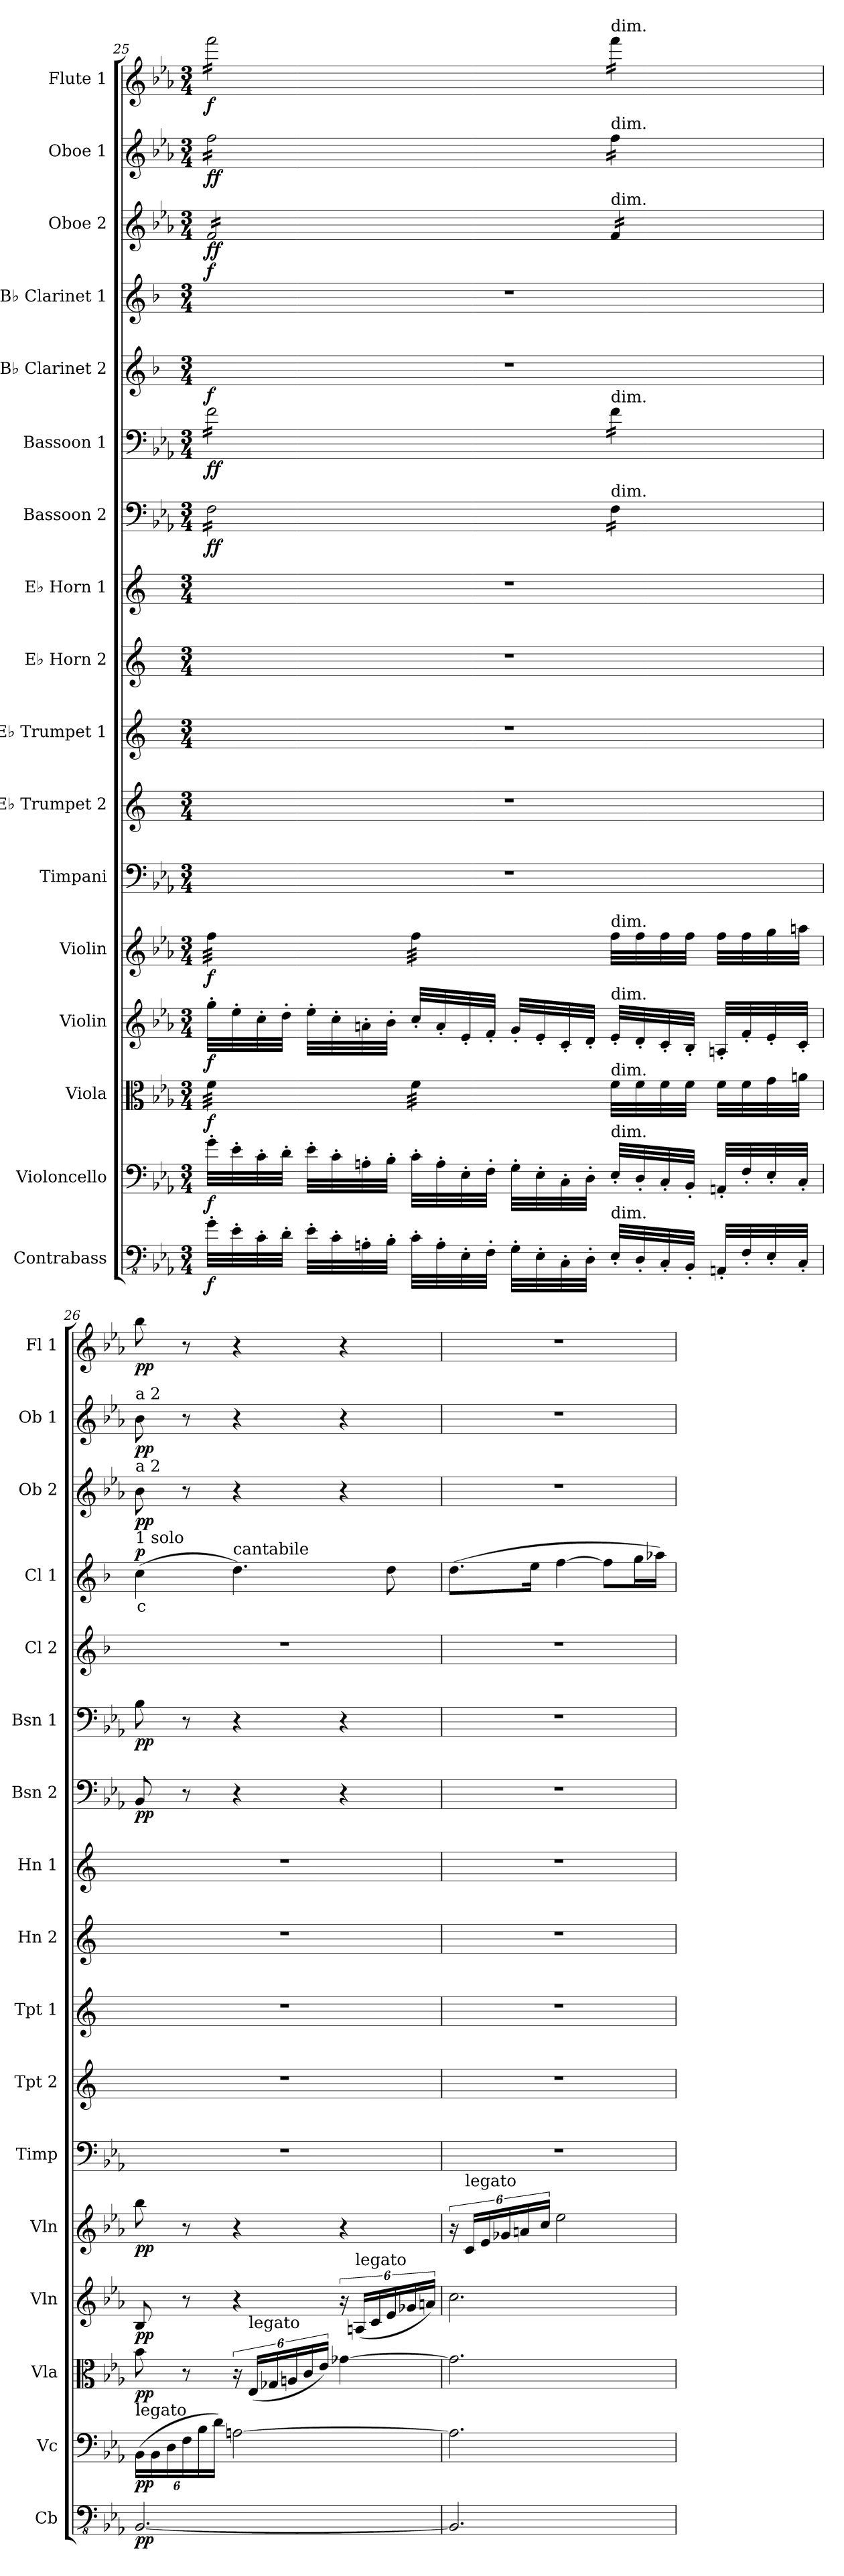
**kern	**dynam	**kern	**dynam	**kern	**dynam	**kern	**dynam	**kern	**dynam	**kern	**kern	**kern	**kern	**kern	**kern	**dynam	**kern	**dynam	**kern	**dynam	**kern	**text	**dynam	**kern	**dynam	**kern	**dynam	**kern	**dynam
*part17	*part17	*part16	*part16	*part15	*part15	*part14	*part14	*part13	*part13	*part12	*part11	*part10	*part9	*part8	*part7	*part7	*part6	*part6	*part5	*part5	*part4	*part4	*part4	*part3	*part3	*part2	*part2	*part1	*part1
*staff17	*staff17	*staff16	*staff16	*staff15	*staff15	*staff14	*staff14	*staff13	*staff13	*staff12	*staff11	*staff10	*staff9	*staff8	*staff7	*staff7	*staff6	*staff6	*staff5	*staff5	*staff4	*staff4	*staff4	*staff3	*staff3	*staff2	*staff2	*staff1	*staff1
*I"Contrabass	*	*I"Violoncello	*	*I"Viola	*	*I"Violin	*	*I"Violin	*	*I"Timpani	*I"E♭ Trumpet 2	*I"E♭ Trumpet 1	*I"E♭ Horn 2	*I"E♭ Horn 1	*I"Bassoon 2	*	*I"Bassoon 1	*	*I"B♭ Clarinet 2	*	*I"B♭ Clarinet 1	*	*	*I"Oboe 2	*	*I"Oboe 1	*	*I"Flute 1	*
*I'Cb	*	*I'Vc	*	*I'Vla	*	*I'Vln	*	*I'Vln	*	*I'Timp	*I'Tpt 2	*I'Tpt 1	*I'Hn 2	*I'Hn 1	*I'Bsn 2	*	*I'Bsn 1	*	*I'Cl 2	*	*I'Cl 1	*	*	*I'Ob 2	*	*I'Ob 1	*	*I'Fl 1	*
*clefFv4	*	*clefF4	*	*clefC3	*	*clefG2	*	*clefG2	*	*clefF4	*clefG2	*clefG2	*clefG2	*clefG2	*clefF4	*	*clefF4	*	*clefG2	*	*clefG2	*	*	*clefG2	*	*clefG2	*	*clefG2	*
*	*	*	*	*	*	*	*	*	*	*	*ITrd-2c-3	*ITrd-2c-3	*ITrd5c9	*ITrd5c9	*	*	*	*	*ITrd1c2	*	*ITrd1c2	*	*	*	*	*	*	*	*
*k[b-e-a-]	*	*k[b-e-a-]	*	*k[b-e-a-]	*	*k[b-e-a-]	*	*k[b-e-a-]	*	*k[b-e-a-]	*k[b-e-a-]	*k[b-e-a-]	*k[b-e-a-]	*k[b-e-a-]	*k[b-e-a-]	*	*k[b-e-a-]	*	*k[b-e-a-]	*	*k[b-e-a-]	*	*	*k[b-e-a-]	*	*k[b-e-a-]	*	*k[b-e-a-]	*
*M3/4	*	*M3/4	*	*M3/4	*	*M3/4	*	*M3/4	*	*M3/4	*M3/4	*M3/4	*M3/4	*M3/4	*M3/4	*	*M3/4	*	*M3/4	*	*M3/4	*	*	*M3/4	*	*M3/4	*	*M3/4	*
=25	=25	=25	=25	=25	=25	=25	=25	=25	=25	=25	=25	=25	=25	=25	=25	=25	=25	=25	=25	=25	=25	=25	=25	=25	=25	=25	=25	=25	=25
!	!LO:DY:b	!	!LO:DY:b	!	!LO:DY:b	!	!LO:DY:b	!	!LO:DY:b	!	!	!	!	!	!	!LO:DY:b	!	!	!	!	!	!	!	!	!	!	!	!	!
!	!	!	!	!	!	!	!	!	!	!	!	!	!	!	!	!LO:DY:n=1:b	!	!LO:DY:b	!	!	!	!	!	!	!	!	!	!	!
!	!	!	!	!	!	!	!	!	!	!	!	!	!	!	!	!	!	!LO:DY:n=1:b	!	!LO:DY:b	!	!	!LO:DY:b	!	!LO:DY:b	!	!	!	!
!	!	!	!	!	!	!	!	!	!	!	!	!	!	!	!	!	!	!	!	!	!	!	!	!	!LO:DY:n=1:b	!	!LO:DY:b	!	!
!	!	!	!	!	!	!	!	!	!	!	!	!	!	!	!	!	!	!	!	!	!	!	!	!	!	!	!LO:DY:n=1:b	!	!LO:DY:b
*	*	*	*	*tremolo	*	*	*	*	*	*	*	*	*	*	*	*	*	*	*	*	*	*	*	*	*	*	*	*	*
*	*	*	*	*	*	*	*	*tremolo	*	*	*	*	*	*	*	*	*	*	*	*	*	*	*	*	*	*	*	*	*
*	*	*	*	*	*	*	*	*	*	*	*	*	*	*	*tremolo	*	*	*	*	*	*	*	*	*	*	*	*	*	*
*	*	*	*	*	*	*	*	*	*	*	*	*	*	*	*	*	*tremolo	*	*	*	*	*	*	*	*	*	*	*	*
*	*	*	*	*	*	*	*	*	*	*	*	*	*	*	*	*	*	*	*	*	*	*	*	*tremolo	*	*	*	*	*
*	*	*	*	*	*	*	*	*	*	*	*	*	*	*	*	*	*	*	*	*	*	*	*	*	*	*tremolo	*	*	*
*	*	*	*	*	*	*	*	*	*	*	*	*	*	*	*	*	*	*	*	*	*	*	*	*	*	*	*	*tremolo	*
32G'\LLL	f	32g'\LLL	f	32f\LLL	f	32gg'\LLL	f	32ff\LLL	f	2.r	2.r	2.r	2.r	2.r	16F\LL	f f	16f\LL	f f	2.r	f	2.r	.	f	16f/LL	f f	16ff\LL	f f	16fff\LL	f
32E-'\	.	32e-'\	.	32f\	.	32ee-'\	.	32ff\	.	.	.	.	.	.	.	.	.	.	.	.	.	.	.	.	.	.	.	.	.
32C'\	.	32c'\	.	32f\	.	32cc'\	.	32ff\	.	.	.	.	.	.	16F\	.	16f\	.	.	.	.	.	.	16f/	.	16ff\	.	16fff\	.
32D'\JJJ	.	32d'\JJJ	.	32f\	.	32dd'\JJJ	.	32ff\	.	.	.	.	.	.	.	.	.	.	.	.	.	.	.	.	.	.	.	.	.
32E-'\LLL	.	32e-'\LLL	.	32f\	.	32ee-'\LLL	.	32ff\	.	.	.	.	.	.	16F\	.	16f\	.	.	.	.	.	.	16f/	.	16ff\	.	16fff\	.
32C'\	.	32c'\	.	32f\	.	32cc'\	.	32ff\	.	.	.	.	.	.	.	.	.	.	.	.	.	.	.	.	.	.	.	.	.
32AAn'\	.	32An'\	.	32f\	.	32an'\	.	32ff\	.	.	.	.	.	.	16F\	.	16f\	.	.	.	.	.	.	16f/	.	16ff\	.	16fff\	.
32BB-'\JJJ	.	32B-'\JJJ	.	32f\JJJ	.	32b-'\JJJ	.	32ff\JJJ	.	.	.	.	.	.	.	.	.	.	.	.	.	.	.	.	.	.	.	.	.
32C'\LLL	.	32c'\LLL	.	32f\LLL	.	32cc'/LLL	.	32ff\LLL	.	.	.	.	.	.	16F\	.	16f\	.	.	.	.	.	.	16f/	.	16ff\	.	16fff\	.
32AA'\	.	32A'\	.	32f\	.	32a'/	.	32ff\	.	.	.	.	.	.	.	.	.	.	.	.	.	.	.	.	.	.	.	.	.
32EE-'\	.	32E-'\	.	32f\	.	32e-'/	.	32ff\	.	.	.	.	.	.	16F\	.	16f\	.	.	.	.	.	.	16f/	.	16ff\	.	16fff\	.
32FF'\JJJ	.	32F'\JJJ	.	32f\	.	32f'/JJJ	.	32ff\	.	.	.	.	.	.	.	.	.	.	.	.	.	.	.	.	.	.	.	.	.
32GG'\LLL	.	32G'\LLL	.	32f\	.	32g'/LLL	.	32ff\	.	.	.	.	.	.	16F\	.	16f\	.	.	.	.	.	.	16f/	.	16ff\	.	16fff\	.
32EE-'\	.	32E-'\	.	32f\	.	32e-'/	.	32ff\	.	.	.	.	.	.	.	.	.	.	.	.	.	.	.	.	.	.	.	.	.
32CC'\	.	32C'\	.	32f\	.	32c'/	.	32ff\	.	.	.	.	.	.	16F\JJ	.	16f\JJ	.	.	.	.	.	.	16f/JJ	.	16ff\JJ	.	16fff\JJ	.
32DD'\JJJ	.	32D'\JJJ	.	32f\JJJ	.	32d'/JJJ	.	32ff\JJJ	.	.	.	.	.	.	.	.	.	.	.	.	.	.	.	.	.	.	.	.	.
*	*	*	*	*	*	*	*	*Xtremolo	*	*	*	*	*	*	*	*	*	*	*	*	*	*	*	*	*	*	*	*	*
*	*	*	*	*Xtremolo	*	*	*	*	*	*	*	*	*	*	*	*	*	*	*	*	*	*	*	*	*	*	*	*	*
!	!	!	!	!	!	!	!	!	!	!	!	!	!	!	!	!	!	!	!	!	!	!	!	!	!	!	!	!LO:TX:a:t=dim.	!
!	!	!	!	!	!	!	!	!	!	!	!	!	!	!	!	!	!	!	!	!	!	!	!	!	!	!LO:TX:a:t=dim.	!	!	!
!	!	!	!	!	!	!	!	!	!	!	!	!	!	!	!	!	!	!	!	!	!	!	!	!LO:TX:a:t=dim.	!	!	!	!	!
!	!	!	!	!	!	!	!	!	!	!	!	!	!	!	!	!	!LO:TX:a:t=dim.	!	!	!	!	!	!	!	!	!	!	!	!
!	!	!	!	!	!	!	!	!	!	!	!	!	!	!	!LO:TX:a:t=dim.	!	!	!	!	!	!	!	!	!	!	!	!	!	!
!	!	!	!	!	!	!	!	!LO:TX:a:t=dim.	!	!	!	!	!	!	!	!	!	!	!	!	!	!	!	!	!	!	!	!	!
!	!	!	!	!	!	!LO:TX:a:t=dim.	!	!	!	!	!	!	!	!	!	!	!	!	!	!	!	!	!	!	!	!	!	!	!
!	!	!	!	!LO:TX:a:t=dim.	!	!	!	!	!	!	!	!	!	!	!	!	!	!	!	!	!	!	!	!	!	!	!	!	!
!	!	!LO:TX:a:t=dim.	!	!	!	!	!	!	!	!	!	!	!	!	!	!	!	!	!	!	!	!	!	!	!	!	!	!	!
!LO:TX:a:t=dim.	!	!	!	!	!	!	!	!	!	!	!	!	!	!	!	!	!	!	!	!	!	!	!	!	!	!	!	!	!
32EE-'/LLL	.	32E-'/LLL	.	32f\LLL	.	32e-'/LLL	.	32ff\LLL	.	.	.	.	.	.	16F\LL	.	16f\LL	.	.	.	.	.	.	16f/LL	.	16ff\LL	.	16fff\LL	.
32DD'/	.	32D'/	.	32f\	.	32d'/	.	32ff\	.	.	.	.	.	.	.	.	.	.	.	.	.	.	.	.	.	.	.	.	.
32CC'/	.	32C'/	.	32f\	.	32c'/	.	32ff\	.	.	.	.	.	.	16F\	.	16f\	.	.	.	.	.	.	16f/	.	16ff\	.	16fff\	.
32BBB-'/JJJ	.	32BB-'/JJJ	.	32f\JJJ	.	32B-'/JJJ	.	32ff\JJJ	.	.	.	.	.	.	.	.	.	.	.	.	.	.	.	.	.	.	.	.	.
32AAAn'/LLL	.	32AAn'/LLL	.	32f\LLL	.	32An'/LLL	.	32ff\LLL	.	.	.	.	.	.	16F\	.	16f\	.	.	.	.	.	.	16f/	.	16ff\	.	16fff\	.
32FF'/	.	32F'/	.	32f\	.	32f'/	.	32ff\	.	.	.	.	.	.	.	.	.	.	.	.	.	.	.	.	.	.	.	.	.
32EE-'/	.	32E-'/	.	32g\	.	32e-'/	.	32gg\	.	.	.	.	.	.	16F\JJ	.	16f\JJ	.	.	.	.	.	.	16f/JJ	.	16ff\JJ	.	16fff\JJ	.
*	*	*	*	*	*	*	*	*	*	*	*	*	*	*	*	*	*	*	*	*	*	*	*	*	*	*	*	*Xtremolo	*
*	*	*	*	*	*	*	*	*	*	*	*	*	*	*	*	*	*	*	*	*	*	*	*	*	*	*Xtremolo	*	*	*
*	*	*	*	*	*	*	*	*	*	*	*	*	*	*	*	*	*	*	*	*	*	*	*	*Xtremolo	*	*	*	*	*
*	*	*	*	*	*	*	*	*	*	*	*	*	*	*	*	*	*Xtremolo	*	*	*	*	*	*	*	*	*	*	*	*
*	*	*	*	*	*	*	*	*	*	*	*	*	*	*	*Xtremolo	*	*	*	*	*	*	*	*	*	*	*	*	*	*
32CC'/JJJ	.	32C'/JJJ	.	32an\JJJ	.	32c'/JJJ	.	32aan\JJJ	.	.	.	.	.	.	.	.	.	.	.	.	.	.	.	.	.	.	.	.	.
!!LO:PB:g=z
=26	=26	=26	=26	=26	=26	=26	=26	=26	=26	=26	=26	=26	=26	=26	=26	=26	=26	=26	=26	=26	=26	=26	=26	=26	=26	=26	=26	=26	=26
*	*	*Xbrackettup	*	*	*	*	*	*	*	*	*	*	*	*	*	*	*	*	*	*	*	*	*	*	*	*	*	*	*
!	!	!	!	!	!	!	!	!	!	!	!	!	!	!	!	!	!	!	!	!	!	!	!	!	!	!LO:TX:a:t=a 2	!	!	!
!	!	!	!	!	!	!	!	!	!	!	!	!	!	!	!	!	!	!	!	!	!	!	!	!LO:TX:a:t=a 2	!	!	!	!	!
!	!	!	!	!	!	!	!	!	!	!	!	!	!	!	!	!	!	!	!	!	!LO:TX:a:t=1 solo	!	!	!	!	!	!	!	!
!	!	!LO:TX:a:t=legato	!	!	!	!	!	!	!	!	!	!	!	!	!	!	!	!	!	!	!	!	!	!	!	!	!	!	!
!	!LO:DY:b	!	!LO:DY:b	!	!LO:DY:b	!	!LO:DY:b	!	!LO:DY:b	!	!	!	!	!	!	!LO:DY:b	!	!LO:DY:b	!	!	!	!LO:LY:b:color=#FF0000	!LO:DY:b	!	!LO:DY:b	!	!LO:DY:b	!	!LO:DY:b
[2.BBB-/	pp	(24BB-\LL	pp	8b-\	pp	8B-/	pp	8bb-\	pp	2.r	2.r	2.r	2.r	2.r	8BB-/	pp	8B-\	pp	2.r	.	(4b-\	c	p	8b-\	pp	8b-\	pp	8bb-\	pp
.	.	24BB-\	.	.	.	.	.	.	.	.	.	.	.	.	.	.	.	.	.	.	.	.	.	.	.	.	.	.	.
.	.	24D\	.	.	.	.	.	.	.	.	.	.	.	.	.	.	.	.	.	.	.	.	.	.	.	.	.	.	.
.	.	24F\	.	8r	.	8r	.	8r	.	.	.	.	.	.	8r	.	8r	.	.	.	.	.	.	8r	.	8r	.	8r	.
.	.	24B-\	.	.	.	.	.	.	.	.	.	.	.	.	.	.	.	.	.	.	.	.	.	.	.	.	.	.	.
.	.	24d\JJ)	.	.	.	.	.	.	.	.	.	.	.	.	.	.	.	.	.	.	.	.	.	.	.	.	.	.	.
!	!	!	!	!	!	!	!	!	!	!	!	!	!	!	!	!	!	!	!	!	!LO:TX:a:t=cantabile	!	!	!	!	!	!	!	!
.	.	[2An\	.	24r	.	4r	.	4r	.	.	.	.	.	.	4r	.	4r	.	.	.	4.cc\)	.	.	4r	.	4r	.	4r	.
!	!	!	!	!LO:TX:a:t=legato	!	!	!	!	!	!	!	!	!	!	!	!	!	!	!	!	!	!	!	!	!	!	!	!	!
.	.	.	.	(24E-/LL	.	.	.	.	.	.	.	.	.	.	.	.	.	.	.	.	.	.	.	.	.	.	.	.	.
.	.	.	.	24G-X/	.	.	.	.	.	.	.	.	.	.	.	.	.	.	.	.	.	.	.	.	.	.	.	.	.
.	.	.	.	24An/	.	.	.	.	.	.	.	.	.	.	.	.	.	.	.	.	.	.	.	.	.	.	.	.	.
.	.	.	.	24c/	.	.	.	.	.	.	.	.	.	.	.	.	.	.	.	.	.	.	.	.	.	.	.	.	.
.	.	.	.	24e-/JJ)	.	.	.	.	.	.	.	.	.	.	.	.	.	.	.	.	.	.	.	.	.	.	.	.	.
.	.	.	.	[4g-X\	.	24r	.	4r	.	.	.	.	.	.	4r	.	4r	.	.	.	.	.	.	4r	.	4r	.	4r	.
!	!	!	!	!	!	!LO:TX:a:t=legato	!	!	!	!	!	!	!	!	!	!	!	!	!	!	!	!	!	!	!	!	!	!	!
.	.	.	.	.	.	(24An/LL	.	.	.	.	.	.	.	.	.	.	.	.	.	.	.	.	.	.	.	.	.	.	.
.	.	.	.	.	.	24c/	.	.	.	.	.	.	.	.	.	.	.	.	.	.	.	.	.	.	.	.	.	.	.
.	.	.	.	.	.	24e-/	.	.	.	.	.	.	.	.	.	.	.	.	.	.	8cc\	.	.	.	.	.	.	.	.
.	.	.	.	.	.	24g-X/	.	.	.	.	.	.	.	.	.	.	.	.	.	.	.	.	.	.	.	.	.	.	.
.	.	.	.	.	.	24an/JJ)	.	.	.	.	.	.	.	.	.	.	.	.	.	.	.	.	.	.	.	.	.	.	.
=27	=27	=27	=27	=27	=27	=27	=27	=27	=27	=27	=27	=27	=27	=27	=27	=27	=27	=27	=27	=27	=27	=27	=27	=27	=27	=27	=27	=27	=27
2.BBB-/]	.	2.A\]	.	2.g-\]	.	2.cc\	.	24r	.	2.r	2.r	2.r	2.r	2.r	2.r	.	2.r	.	2.r	.	(8.cc\L	.	.	2.r	.	2.r	.	2.r	.
!	!	!	!	!	!	!	!	!LO:TX:a:t=legato	!	!	!	!	!	!	!	!	!	!	!	!	!	!	!	!	!	!	!	!	!
.	.	.	.	.	.	.	.	24c/LL	.	.	.	.	.	.	.	.	.	.	.	.	.	.	.	.	.	.	.	.	.
.	.	.	.	.	.	.	.	24e-/	.	.	.	.	.	.	.	.	.	.	.	.	.	.	.	.	.	.	.	.	.
.	.	.	.	.	.	.	.	24g-X/	.	.	.	.	.	.	.	.	.	.	.	.	.	.	.	.	.	.	.	.	.
.	.	.	.	.	.	.	.	24an/	.	.	.	.	.	.	.	.	.	.	.	.	.	.	.	.	.	.	.	.	.
.	.	.	.	.	.	.	.	.	.	.	.	.	.	.	.	.	.	.	.	.	16dd\Jk	.	.	.	.	.	.	.	.
.	.	.	.	.	.	.	.	24cc/JJ	.	.	.	.	.	.	.	.	.	.	.	.	.	.	.	.	.	.	.	.	.
.	.	.	.	.	.	.	.	2ee-\	.	.	.	.	.	.	.	.	.	.	.	.	[4ee-\	.	.	.	.	.	.	.	.
.	.	.	.	.	.	.	.	.	.	.	.	.	.	.	.	.	.	.	.	.	8ee-\L]	.	.	.	.	.	.	.	.
.	.	.	.	.	.	.	.	.	.	.	.	.	.	.	.	.	.	.	.	.	16ff\L	.	.	.	.	.	.	.	.
.	.	.	.	.	.	.	.	.	.	.	.	.	.	.	.	.	.	.	.	.	16gg-X\JJ)	.	.	.	.	.	.	.	.
=	=	=	=	=	=	=	=	=	=	=	=	=	=	=	=	=	=	=	=	=	=	=	=	=	=	=	=	=	=
*-	*-	*-	*-	*-	*-	*-	*-	*-	*-	*-	*-	*-	*-	*-	*-	*-	*-	*-	*-	*-	*-	*-	*-	*-	*-	*-	*-	*-	*-
